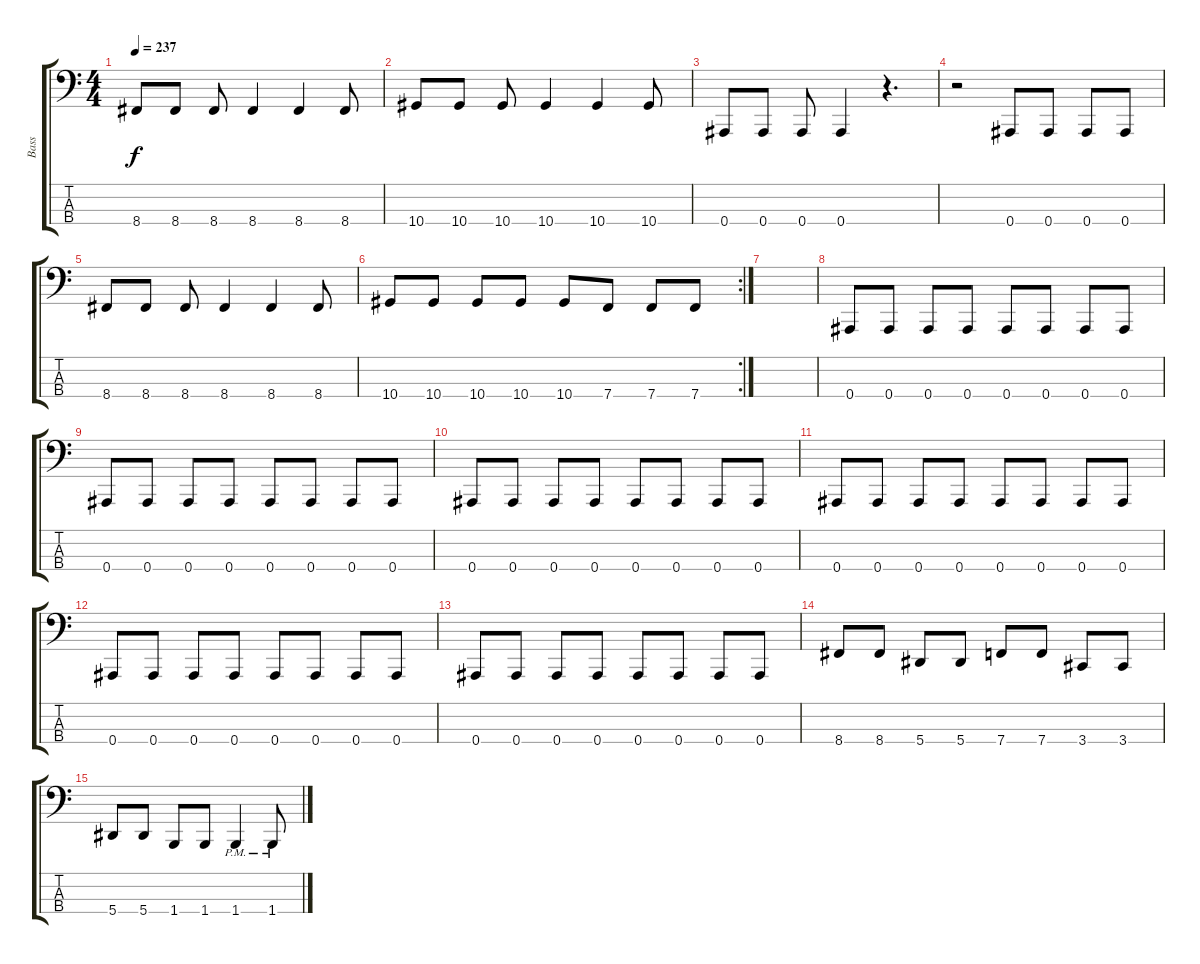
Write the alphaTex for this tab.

\track ("Bass" "Bass") {instrument acousticguitarsteel}
\staff {score tabs}
\tuning (Eb2 Bb1 F1 Bb0) {hide}
\ts (4 4)
\tempo 237
\clef f4
\ks c
8.4.8{dy f} 8.4.8 8.4.8 8.4.4 8.4.4 8.4.8 |
10.4.8 10.4.8 10.4.8 10.4.4 10.4.4 10.4.8 |
0.4.8 0.4.8 0.4.8 0.4.4 r.4{d} |
r.2 0.4.8 0.4.8 0.4.8 0.4.8 |
8.4.8 8.4.8 8.4.8 8.4.4 8.4.4 8.4.8 |
\rc 2
10.4.8 10.4.8 10.4.8 10.4.8 10.4.8 7.4.8 7.4.8 7.4.8 |
|
0.4.8 0.4.8 0.4.8 0.4.8 0.4.8 0.4.8 0.4.8 0.4.8 |
0.4.8 0.4.8 0.4.8 0.4.8 0.4.8 0.4.8 0.4.8 0.4.8 |
0.4.8 0.4.8 0.4.8 0.4.8 0.4.8 0.4.8 0.4.8 0.4.8 |
0.4.8 0.4.8 0.4.8 0.4.8 0.4.8 0.4.8 0.4.8 0.4.8 |
0.4.8 0.4.8 0.4.8 0.4.8 0.4.8 0.4.8 0.4.8 0.4.8 |
0.4.8 0.4.8 0.4.8 0.4.8 0.4.8 0.4.8 0.4.8 0.4.8 |
8.4.8 8.4.8 5.4.8 5.4.8 7.4.8 7.4.8 3.4.8 3.4.8 |
5.4.8 5.4.8 1.4.8 1.4.8 1.4{pm}.4 1.4{pm}.8
